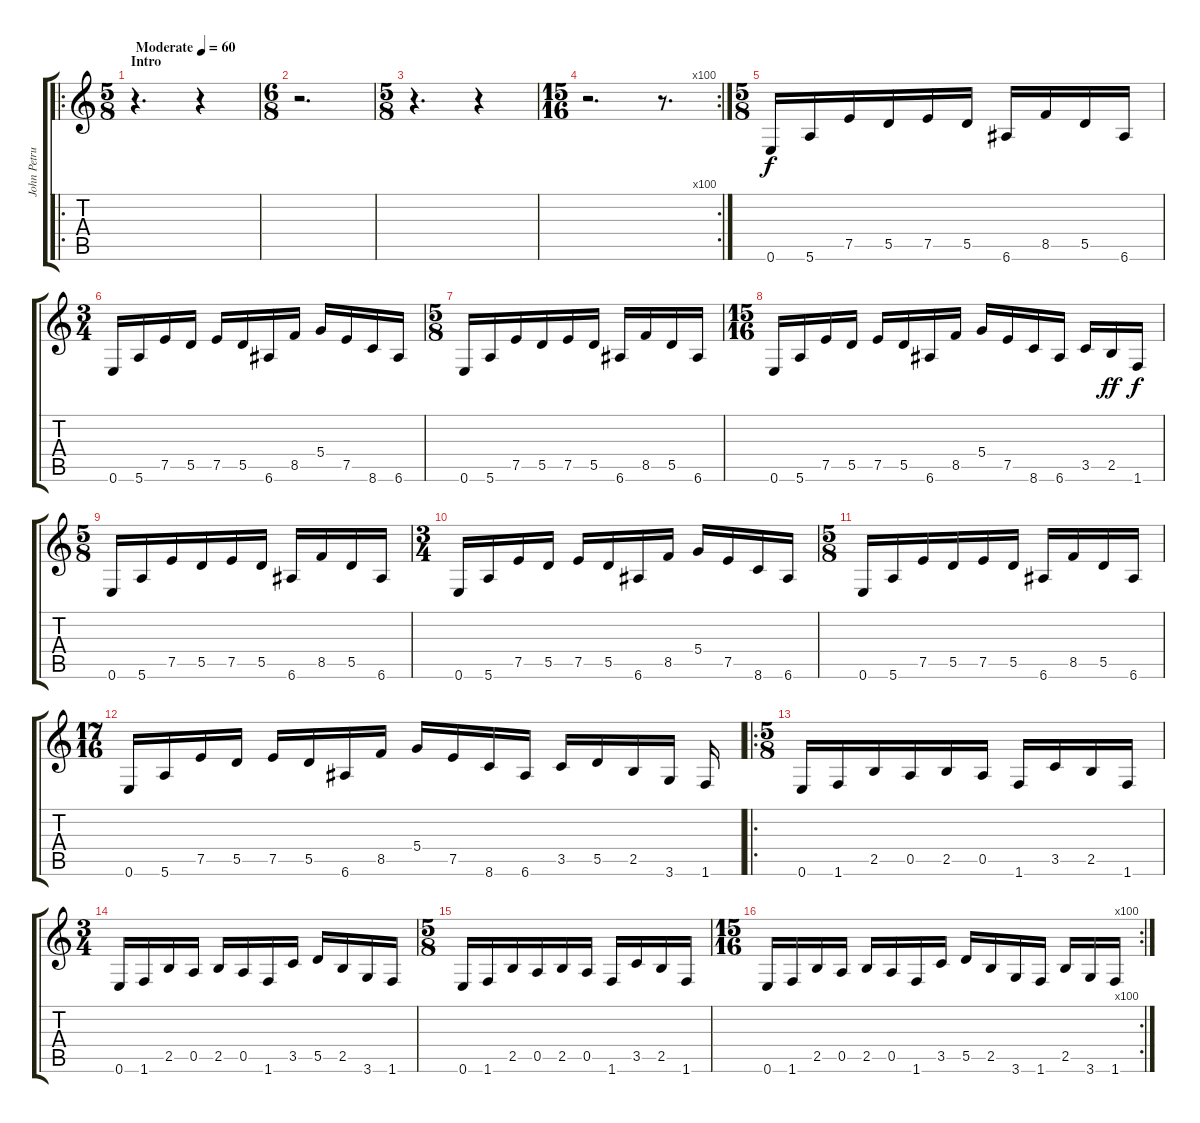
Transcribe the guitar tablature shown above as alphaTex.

\track ("John Petrucci" "John Petru") {instrument distortionguitar}
\staff {score tabs}
\tuning (E4 B3 G3 D3 A2 E2) {hide}
\ro
\ts (5 8)
\section ("" "Intro")
\tempo (60 "Moderate")
\clef g2
\ks c
r.4{d dy f instrument distortionguitar} r.4 |
\ts (6 8)
r.2{d} |
\ts (5 8)
r.4{d} r.4 |
\rc 100
\ts (15 16)
r.2{d} r.8{d} |
\ts (5 8)
0.6.16 5.6.16 7.5.16 5.5.16 7.5.16 5.5.16 6.6.16 8.5.16 5.5.16 6.6.16 |
\ts (3 4)
0.6.16 5.6.16 7.5.16 5.5.16 7.5.16 5.5.16 6.6.16 8.5.16 5.4.16 7.5.16 8.6.16 6.6.16 |
\ts (5 8)
0.6.16 5.6.16 7.5.16 5.5.16 7.5.16 5.5.16 6.6.16 8.5.16 5.5.16 6.6.16 |
\ts (15 16)
0.6.16 5.6.16 7.5.16 5.5.16 7.5.16 5.5.16 6.6.16 8.5.16 5.4.16 7.5.16 8.6.16 6.6.16 3.5.16 2.5.16{dy ff} 1.6.16{dy f} |
\ts (5 8)
0.6.16 5.6.16 7.5.16 5.5.16 7.5.16 5.5.16 6.6.16 8.5.16 5.5.16 6.6.16 |
\ts (3 4)
0.6.16 5.6.16 7.5.16 5.5.16 7.5.16 5.5.16 6.6.16 8.5.16 5.4.16 7.5.16 8.6.16 6.6.16 |
\ts (5 8)
0.6.16 5.6.16 7.5.16 5.5.16 7.5.16 5.5.16 6.6.16 8.5.16 5.5.16 6.6.16 |
\ts (17 16)
0.6.16 5.6.16 7.5.16 5.5.16 7.5.16 5.5.16 6.6.16 8.5.16 5.4.16 7.5.16 8.6.16 6.6.16 3.5.16 5.5.16 2.5.16 3.6.16 1.6.16 |
\ro
\ts (5 8)
0.6.16 1.6.16 2.5.16 0.5.16 2.5.16 0.5.16 1.6.16 3.5.16 2.5.16 1.6.16 |
\ts (3 4)
0.6.16 1.6.16 2.5.16 0.5.16 2.5.16 0.5.16 1.6.16 3.5.16 5.5.16 2.5.16 3.6.16 1.6.16 |
\ts (5 8)
0.6.16 1.6.16 2.5.16 0.5.16 2.5.16 0.5.16 1.6.16 3.5.16 2.5.16 1.6.16 |
\rc 100
\ts (15 16)
0.6.16 1.6.16 2.5.16 0.5.16 2.5.16 0.5.16 1.6.16 3.5.16 5.5.16 2.5.16 3.6.16 1.6.16 2.5.16 3.6.16 1.6.16
